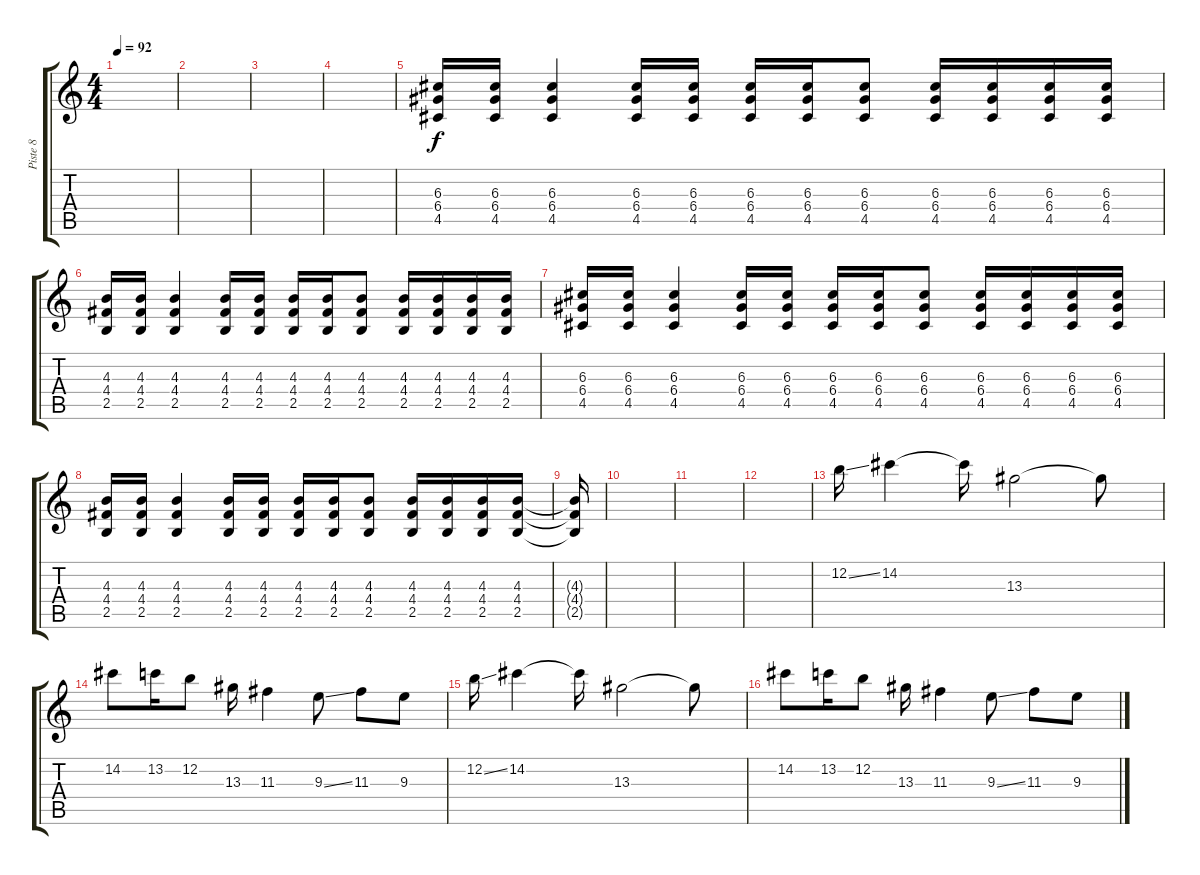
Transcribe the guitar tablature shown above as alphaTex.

\track ("Piste 8" "Piste 8") {instrument overdrivenguitar}
\staff {score tabs}
\tuning (E4 B3 G3 D3 A2 E2) {hide}
\ts (4 4)
\tempo 92
\clef g2
\ks c
|
|
|
|
(6.3 6.4 4.5).16 (6.3 6.4 4.5).16 (6.3 6.4 4.5).4 (6.3 6.4 4.5).16 (6.3 6.4 4.5).16 (6.3 6.4 4.5).16 (6.3 6.4 4.5).16 (6.3 6.4 4.5).8 (6.3 6.4 4.5).16 (6.3 6.4 4.5).16 (6.3 6.4 4.5).16 (6.3 6.4 4.5).16 |
(4.3 4.4 2.5).16 (4.3 4.4 2.5).16 (4.3 4.4 2.5).4 (4.3 4.4 2.5).16 (4.3 4.4 2.5).16 (4.3 4.4 2.5).16 (4.3 4.4 2.5).16 (4.3 4.4 2.5).8 (4.3 4.4 2.5).16 (4.3 4.4 2.5).16 (4.3 4.4 2.5).16 (4.3 4.4 2.5).16 |
(6.3 6.4 4.5).16 (6.3 6.4 4.5).16 (6.3 6.4 4.5).4 (6.3 6.4 4.5).16 (6.3 6.4 4.5).16 (6.3 6.4 4.5).16 (6.3 6.4 4.5).16 (6.3 6.4 4.5).8 (6.3 6.4 4.5).16 (6.3 6.4 4.5).16 (6.3 6.4 4.5).16 (6.3 6.4 4.5).16 |
(4.3 4.4 2.5).16 (4.3 4.4 2.5).16 (4.3 4.4 2.5).4 (4.3 4.4 2.5).16 (4.3 4.4 2.5).16 (4.3 4.4 2.5).16 (4.3 4.4 2.5).16 (4.3 4.4 2.5).8 (4.3 4.4 2.5).16 (4.3 4.4 2.5).16 (4.3 4.4 2.5).16 (4.3 4.4 2.5).16 |
(4.3{t} 4.4{t} 2.5{t}).16 |
|
|
|
12.2{ss}.16 14.2.4 14.2{t}.16 13.3.2 13.3{t}.8 |
14.2.8 13.2.16 12.2.8 13.3.16 11.3.4 9.3{ss}.8 11.3.8 9.3.8 |
12.2{ss}.16 14.2.4 14.2{t}.16 13.3.2 13.3{t}.8 |
14.2.8 13.2.16 12.2.8 13.3.16 11.3.4 9.3{ss}.8 11.3.8 9.3.8
